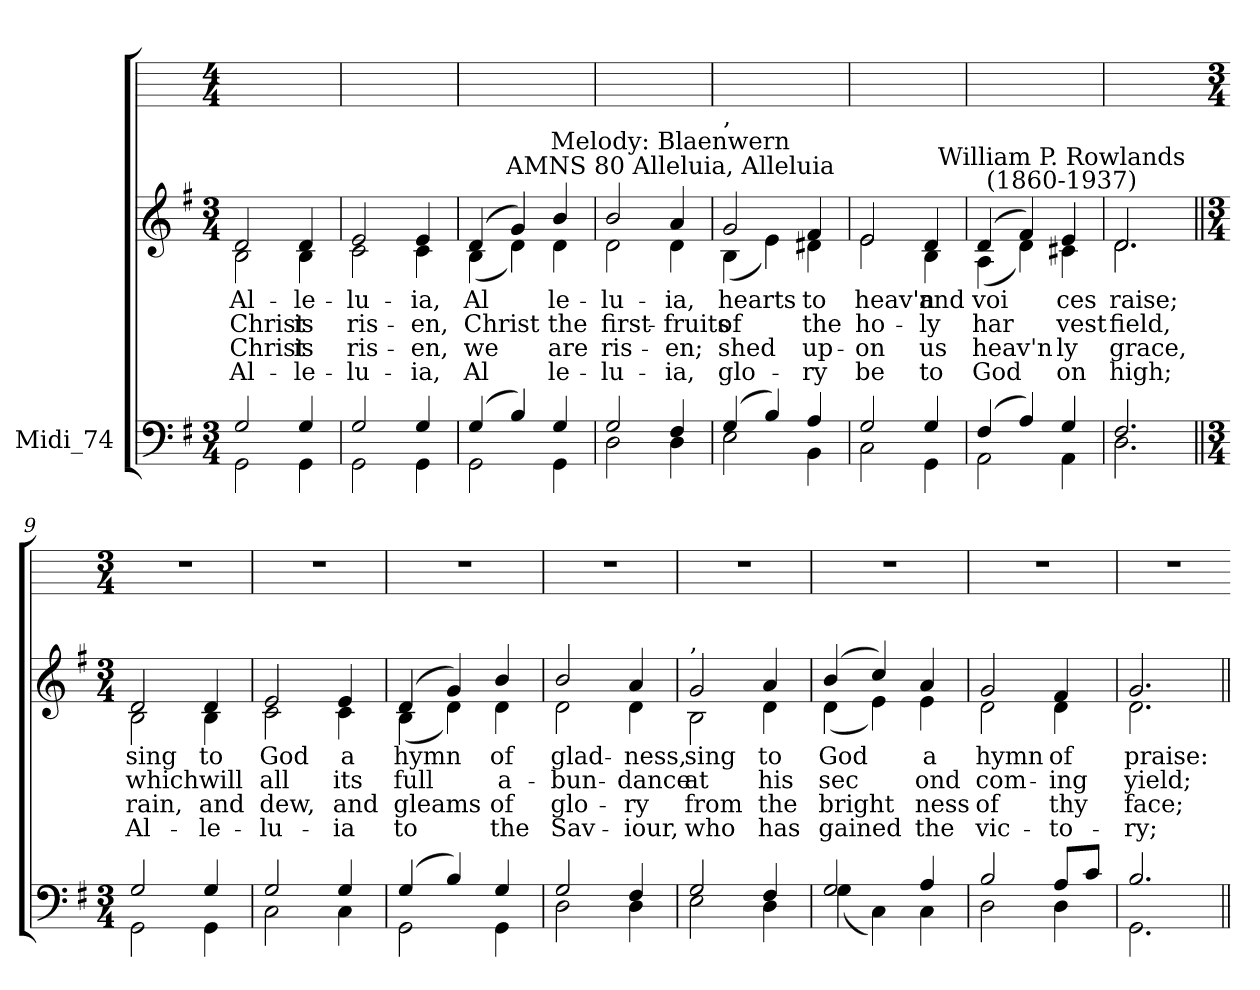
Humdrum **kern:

**kern	**kern	**text	**text	**text	**text	**kern
*part3	*part2	*part2	*part2	*part2	*part2	*part1
*staff3	*staff2	*staff2	*staff2	*staff2	*staff2	*staff1
*I"Midi_74	*	*	*	*	*	*
*clefF4	*clefG2	*	*	*	*	*
*k[f#]	*k[f#]	*	*	*	*	*
*G:	*G:	*	*	*	*	*
*M3/4	*M3/4	*	*	*	*	*M4/4
=1	=1	=1	=1	=1	=1	=1
*^	*	*	*	*	*	*
!	!	!LO:TX:a:cj:t=Christopher Wordsworth\n(1807-1885)	!	!	!	!	!
!	!	!	!LO:LY:b	!LO:LY:b	!LO:LY:b	!LO:LY:b	!
*	*	*^	*	*	*	*	*
2G/	2GG\	2d/	2B\	Al-	-Christ	Christ	Al-	2.r
!	!	!	!	!LO:LY:b	!LO:LY:b	!LO:LY:b	!LO:LY:b	!
4G/	4GG\	4d/	4B\	-le-	-is	is	le-	.
=2	=2	=2	=2	=2	=2	=2	=2	=2
!	!	!	!	!LO:LY:b	!LO:LY:b	!LO:LY:b	!LO:LY:b	!
2G/	2GG\	2e/	2c\	-lu-	-ris-	-ris-	-lu-	2.r
!	!	!	!	!LO:LY:b	!LO:LY:b	!LO:LY:b	!LO:LY:b	!
4G/	4GG\	4e/	4c\	-ia,	en,	en,	ia,	.
=3	=3	=3	=3	=3	=3	=3	=3	=3
!	!	!	!	!LO:LY:b	!LO:LY:b	!LO:LY:b	!LO:LY:b	!
(>4G/	2GG\	(>4d/	(<4B	Al	Christ	we	Al	2.r
4B/)	.	4g/)	4d\)	.	.	.	.	.
!	!	!	!	!LO:LY:b	!LO:LY:b	!LO:LY:b	!LO:LY:b	!
4G/	4GG\	4b/	4d\	le-	-the	are	le-	.
=4	=4	=4	=4	=4	=4	=4	=4	=4
!	!	!	!	!LO:LY:b	!LO:LY:b	!LO:LY:b	!LO:LY:b	!
2G/	2D\	2b/	2d\	-lu-	-first-	-ris-	-lu-	2.r
!	!	!LO:TX:a:cj:t=AMNS 80 Alleluia, Alleluia	!	!	!	!	!	!
!	!	!LO:TX:a:cj:t=Melody&colon; Blaenwern	!	!	!	!	!	!
!	!	!	!	!LO:LY:b	!LO:LY:b	!LO:LY:b	!LO:LY:b	!
4F#/	4D\	4a/	4d\	-ia,	fruits	en;	ia,	.
=5	=5	=5	=5	=5	=5	=5	=5	=5
!	!	!LO:TX:a:t=,	!	!	!	!	!	!
!	!	!	!	!LO:LY:b	!LO:LY:b	!LO:LY:b	!LO:LY:b	!
(>4G/	2E\	2g/	(4B\	hearts	of	shed	glo-	2.r
4B/)	.	.	4e\)	.	.	.	.	.
!	!	!	!	!LO:LY:b	!LO:LY:b	!LO:LY:b	!LO:LY:b	!
4A/	4BB\	4f#/	4d#X\	-to	the	up-	-ry	.
=6	=6	=6	=6	=6	=6	=6	=6	=6
!	!	!	!	!LO:LY:b	!LO:LY:b	!LO:LY:b	!LO:LY:b	!
2G/	2C\	2e/	2e\	heav'n	ho-	-on	be	2.r
!	!	!	!	!LO:LY:b	!LO:LY:b	!LO:LY:b	!LO:LY:b	!
4G/	4GG\	4d/	4B\	and	ly	us	to	.
=7	=7	=7	=7	=7	=7	=7	=7	=7
!	!	!	!	!LO:LY:b	!LO:LY:b	!LO:LY:b	!LO:LY:b	!
(>4F#/	2AA\	(>4d/	(<4A	voi	har	heav'n	God	2.r
4A/)	.	4f#/)	4d\)	.	.	.	.	.
!	!	!LO:TX:a:cj:t=William P. Rowlands\n(1860-1937)	!	!	!	!	!	!
!	!	!	!	!LO:LY:b	!LO:LY:b	!LO:LY:b	!LO:LY:b	!
4G/	4AA\	4e/	4c#X\	ces	vest	ly	on	.
=8	=8	=8	=8	=8	=8	=8	=8	=8
!	!	!	!	!LO:LY:b	!LO:LY:b	!LO:LY:b	!LO:LY:b	!
2.F#/	2.D\	2.d/	2.d\	raise;	field,	grace,	high;	2.r
!!LO:LB:g=z
=9||	=9||	=9||	=9||	=9	=9	=9	=9	=9
*M3/4	*	*M3/4	*	*	*	*	*	*M3/4
!	!	!	!	!LO:LY:b	!LO:LY:b	!LO:LY:b	!LO:LY:b	!
2G/	2GG\	2d/	2B\	sing	which	rain,	Al-	2.r
!	!	!	!	!LO:LY:b	!LO:LY:b	!LO:LY:b	!LO:LY:b	!
4G/	4GG\	4d/	4B\	-to	will	and	le-	.
=10	=10	=10	=10	=10	=10	=10	=10	=10
!	!	!	!	!LO:LY:b	!LO:LY:b	!LO:LY:b	!LO:LY:b	!
2G/	2C\	2e/	2c\	-God	all	dew,	lu-	2.r
!	!	!	!	!LO:LY:b	!LO:LY:b	!LO:LY:b	!LO:LY:b	!
4G/	4C\	4e/	4c\	-a	its	and	ia	.
=11	=11	=11	=11	=11	=11	=11	=11	=11
!	!	!	!	!LO:LY:b	!LO:LY:b	!LO:LY:b	!LO:LY:b	!
(>4G/	2GG\	(>4d/	(<4B\	hymn	full	gleams	to	2.r
4B/)	.	4g/)	4d\)	.	.	.	.	.
!	!	!	!	!LO:LY:b	!LO:LY:b	!LO:LY:b	!LO:LY:b	!
4G/	4GG\	4b/	4d\	of	a-	-of	the	.
=12	=12	=12	=12	=12	=12	=12	=12	=12
!	!	!	!	!LO:LY:b	!LO:LY:b	!LO:LY:b	!LO:LY:b	!
2G/	2D\	2b/	2d\	glad-	-bun-	-glo-	-Sav-	2.r
!	!	!	!	!LO:LY:b	!LO:LY:b	!LO:LY:b	!LO:LY:b	!
4F#/	4D\	4a/	4d\	-ness,	dance	ry	iour,	.
=13	=13	=13	=13	=13	=13	=13	=13	=13
!	!	!LO:TX:a:t=,	!	!	!	!	!	!
!	!	!	!	!LO:LY:b	!LO:LY:b	!LO:LY:b	!LO:LY:b	!
2G/	2E\	2g/	2B\	sing	at	from	who	2.r
!	!	!	!	!LO:LY:b	!LO:LY:b	!LO:LY:b	!LO:LY:b	!
4F#/	4D\	4a/	4d\	to	his	the	has	.
=14	=14	=14	=14	=14	=14	=14	=14	=14
!	!	!	!	!LO:LY:b	!LO:LY:b	!LO:LY:b	!LO:LY:b	!
2G/	(<4G\	(>4b/	(<4d\	God	sec	bright	gained	2.r
.	4C\)	4cc/)	4e\)	.	.	.	.	.
!	!	!	!	!LO:LY:b	!LO:LY:b	!LO:LY:b	!LO:LY:b	!
4A/	4C\	4a/	4e\	a	ond	ness	the	.
=15	=15	=15	=15	=15	=15	=15	=15	=15
!	!	!	!	!LO:LY:b	!LO:LY:b	!LO:LY:b	!LO:LY:b	!
2B/	2D\	2g/	2d\	hymn	com-	-of	vic-	2.r
!	!	!	!	!LO:LY:b	!LO:LY:b	!LO:LY:b	!LO:LY:b	!
8A/L	4D\	4f#/	4d\	-of	ing	thy	to-	.
8c/J	.	.	.	.	.	.	.	.
=16	=16	=16	=16	=16	=16	=16	=16	=16
!	!	!	!	!LO:LY:b	!LO:LY:b	!LO:LY:b	!LO:LY:b	!
2.B/	2.GG\	2.g/	2.d\	-praise:	yield;	face;	ry;	2.r
*v	*v	*	*	*	*	*	*	*
*	*v	*v	*	*	*	*	*
=||	=||	=	=	=	=	=
*-	*-	*-	*-	*-	*-	*-
